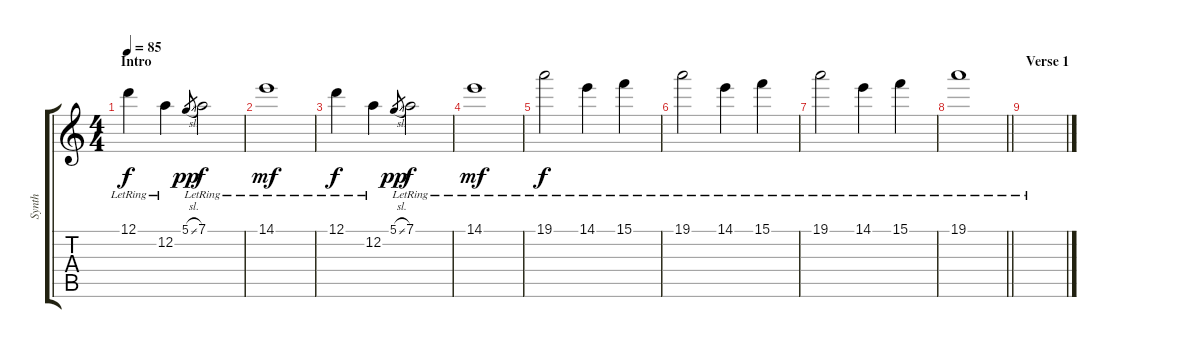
\track ("Synth" "Synth") {instrument electricguitarjazz}
\staff {score tabs}
\tuning (D4 A3 F3 C3 G2 D2) {hide}
\ts (4 4)
\section ("" "Intro")
\tempo 85
\clef g2
\ks c
12.1{lr}.4{dy f instrument electricguitarjazz} 12.2{lr}.4 5.1{sl}.8{gr dy pp} 7.1{lr}.2{dy f} |
14.1{lr}.1{dy mf} |
12.1{lr}.4{dy f} 12.2{lr}.4 5.1{sl}.8{gr dy pp} 7.1{lr}.2{dy f} |
14.1{lr}.1{dy mf} |
19.1{lr}.2{dy f} 14.1{lr}.4 15.1{lr}.4 |
19.1{lr}.2 14.1{lr}.4 15.1{lr}.4 |
19.1{lr}.2 14.1{lr}.4 15.1{lr}.4 |
\barLineRight lightlight
19.1{lr}.1 |
\section ("" "Verse 1")
